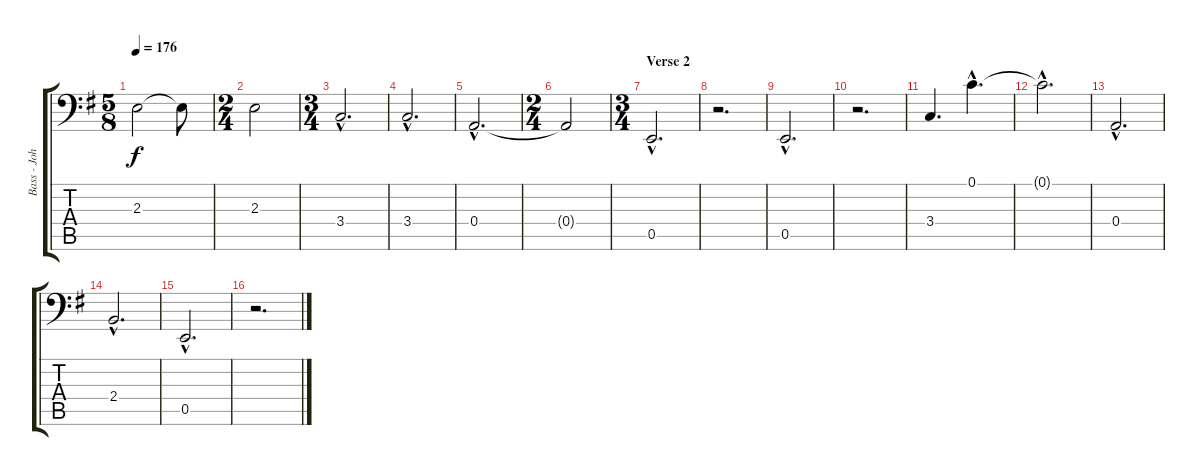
\track ("Bass - John Myung" "Bass - Joh") {instrument electricbassfinger}
\staff {score tabs}
\tuning (C3 G2 D2 A1 E1 B0) {hide}
\ts (5 8)
\tempo 176
\clef f4
\ks g
2.3.2{dy f} 2.3{t}.8 |
\ts (2 4)
2.3.2 |
\ts (3 4)
3.4{hac}.2{d} |
3.4{hac}.2{d} |
0.4{hac}.2{d} |
\ts (2 4)
0.4{t}.2 |
\ts (3 4)
\section ("" "Verse 2")
0.5{hac}.2{d} |
r.2{d} |
0.5{hac}.2{d} |
r.2{d} |
3.4.4{d} 0.1{hac}.4{d} |
0.1{hac t}.2{d} |
0.4{hac}.2{d} |
2.4{hac}.2{d} |
0.5{hac}.2{d} |
r.2{d}
